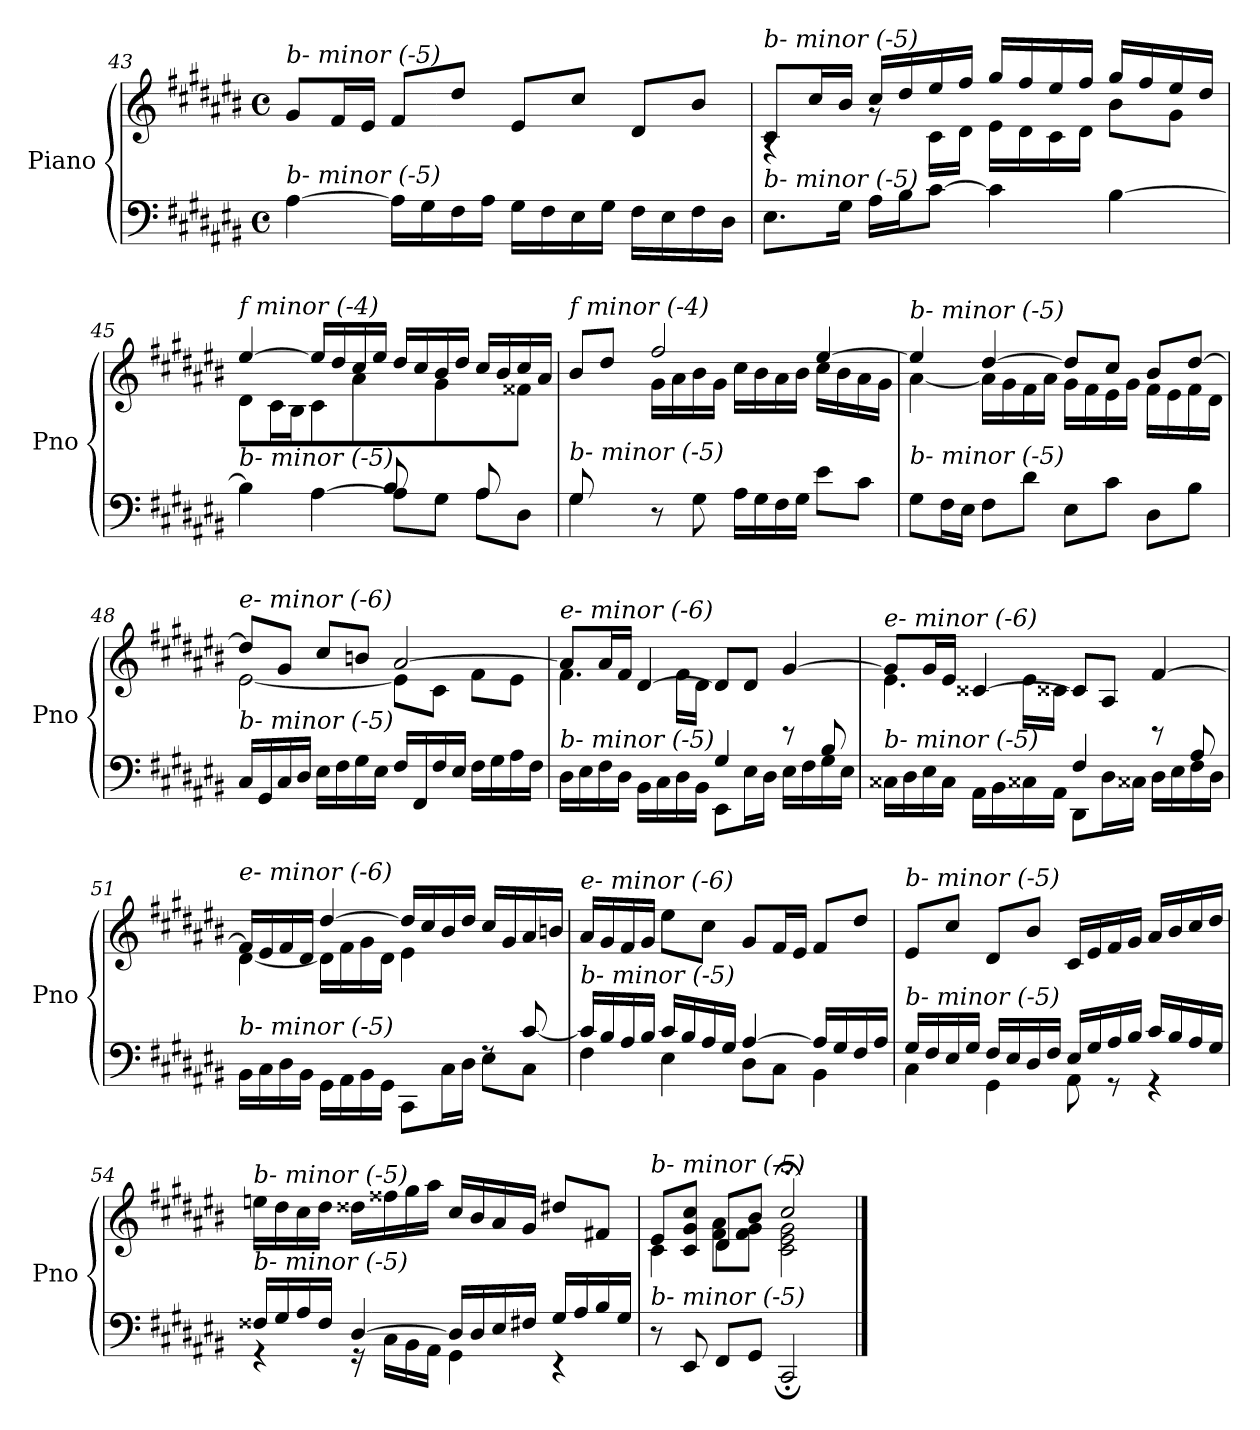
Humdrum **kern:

**kern	**kern
*part1	*part1
*staff2	*staff1
*I"Piano	*
*I'Pno	*
!!LO:LB:g=z
*clefF4	*clefG2
*k[f#c#g#d#a#e#b#]	*k[f#c#g#d#a#e#b#]
*M4/4	*M4/4
*met(c)	*met(c)
=43	=43
!	!LO:TX:i:t=b- minor (-5)
!LO:TX:i:t=b- minor (-5)	!
[4A#\	8g#/L
.	16f#/L
.	16e#/JJ
16A#\LL]	8f#/L
16G#\	.
16F#\	8dd#/J
16A#\JJ	.
16G#\LL	8e#/L
16F#\	.
16E#\	8cc#/J
16G#\JJ	.
16F#\LL	8d#/L
16E#\	.
16F#\	8b#/J
16D#\JJ	.
=44	=44
*	*^
!	!LO:TX:i:t=b- minor (-5)	!
!LO:TX:i:t=b- minor (-5)	!	!
8.E#\L	8c#/L	4rA
.	16cc#/L	.
16G#\Jk	16b#/JJ	.
16A#\LL	16cc#/LL	8rg
16B#\J	16dd#/	.
[8c#\J	16ee#/	16c#\LL
.	16ff#/JJ	16d#\JJ
4c#\]	16gg#/LL	16e#\LL
.	16ff#/	16d#\
.	16ee#/	16c#\
.	16ff#/JJ	16d#\JJ
[4B#\	16gg#/LL	8b#\L
.	16ff#/	.
.	16ee#/	8g#\J
.	16dd#/JJ	.
=45	=45	=45
*^	*	*
!	!	!LO:TX:i:t=f minor (-4)	!
!LO:TX:i:t=b- minor (-5)	!	!	!
4B#\]	2ryy	[4ee#/	8d#\L
.	.	.	16c#\L
.	.	.	16B#\JJ
[4A#\	.	16ee#/LL]	8c#\L
.	.	16dd#/	.
.	.	16cc#/	8a#\J
.	.	16ee#/JJ	.
8A#\L]	8B#/L	16dd#/LL	8ryy
.	.	16cc#/	.
8G#\J	8ryy	16b#/	8g#\J
.	.	16dd#/JJ	.
8A#\L	8A#/L	16cc#/LL	8ryy
.	.	16b#/	.
8D#\J	8ryy	16cc#/	8f##X\J
.	.	16a#/JJ	.
!!LO:LB:g=z	!!
=46	=46	=46	=46
!	!	!LO:TX:i:t=f minor (-4)	!
!LO:TX:i:t=b- minor (-5)	!	!	!
8G#/L	4G#\	8b#/L	8ryy
2..ryy	.	8dd#/J	16g#\L
.	.	.	16f##X\JJ
.	8r	2ff#/	16g#\LL
.	.	.	16a#\
.	8G#\	.	16b#\
.	.	.	16g#\JJ
.	16A#\LL	.	16cc#\LL
.	16G#\	.	16b#\
.	16F#\	.	16a#\
.	16G#\JJ	.	16b#\JJ
.	8e#\L	[4ee#/	16cc#\LL
.	.	.	16b#\
.	8c#\J	.	16a#\
.	.	.	16g#\JJ
*v	*v	*	*
=47	=47	=47
!	!LO:TX:i:t=b- minor (-5)	!
!LO:TX:i:t=b- minor (-5)	!	!
8G#\L	4ee#/]	[4a#\
16F#\L	.	.
16E#\JJ	.	.
8F#\L	[4dd#/	16a#\LL]
.	.	16g#\
8d#\J	.	16f#\
.	.	16a#\JJ
8E#\L	8dd#/L]	16g#\LL
.	.	16f#\
8c#\J	8cc#/J	16e#\
.	.	16g#\JJ
8D#\L	8b#/L	16f#\LL
.	.	16e#\
8B#\J	[8dd#/J	16f#\
.	.	16d#\JJ
=48	=48	=48
!	!LO:TX:i:t=e- minor (-6)	!
!LO:TX:i:t=b- minor (-5)	!	!
16C#/LL	8dd#/L]	[2e#\
16GG#/	.	.
16C#/	8g#/J	.
16D#/JJ	.	.
16E#\LL	8cc#/L	.
16F#\	.	.
16G#\	8bn/J	.
16E#\JJ	.	.
16F#/LL	[2a#/	8e#\L]
16FF#/	.	.
16F#/	.	8c#\J
16E#/JJ	.	.
16F#\LL	.	8f#\L
16G#\	.	.
16A#\	.	8e#\J
16F#\JJ	.	.
!!LO:PB:g=z	!!
=49	=49	=49
*^	*	*
!	!	!LO:TX:i:t=e- minor (-6)	!
!LO:TX:i:t=b- minor (-5)	!	!	!
2ryy	16D#\LL	8a#/L]	4.f#\
.	16E#\	.	.
.	16F#\	16a#/L	.
.	16D#\JJ	16f#/JJ	.
.	16BB#\LL	[4d#/	.
.	16C#\	.	.
.	16D#\	.	16f#\LL
.	16BB#\JJ	.	16d#\JJ
4G#/	8EE#\L	8d#/L]	4ryy
.	16E#\L	8d#/J	.
.	16D#\JJ	.	.
8ryy	16E#\LL	[4g#/	8rBB
.	16F#\	.	.
8B#/	16G#\	.	8ryy
.	16E#\JJ	.	.
=50	=50	=50	=50
!	!	!LO:TX:i:t=e- minor (-6)	!
!LO:TX:i:t=b- minor (-5)	!	!	!
2ryy	16C##X\LL	8g#/L]	4.e#\
.	16D#\	.	.
.	16E#\	16g#/L	.
.	16C##\JJ	16e#/JJ	.
.	16AA#\LL	[4c##X/	.
.	16BB#\	.	.
.	16C##X\	.	16e#\LL
.	16AA#\JJ	.	16c##X\JJ
4F#/	8DD#\L	8c##/L]	4ryy
.	16D#\L	8A#/J	.
.	16C##X\JJ	.	.
8ryy	16D#\LL	[4f#/	8rBB
.	16E#\	.	.
8A#/	16F#\	.	8ryy
.	16D#\JJ	.	.
=51	=51	=51	=51
*	*^	*	*^
!	!	!	!LO:TX:i:t=e- minor (-6)	!	!
!LO:TX:i:t=b- minor (-5)	!	!	!	!	!
2.ryy	16BB#\LL	2.ryy	16f#/LL]	[4d#\	2.ryy
.	16C#\	.	16e#/	.	.
.	16D#\	.	16f#/	.	.
.	16BB#\JJ	.	16d#/JJ	.	.
.	16GG#\LL	.	[4dd#/	16d#\LL]	.
.	16AA#\	.	.	16f#\	.
.	16BB#\	.	.	16g#\	.
.	16GG#\JJ	.	.	16d#\JJ	.
.	8CC#\L	.	16dd#/LL]	4e#\	.
.	.	.	16cc#/	.	.
.	16C#\L	.	16b#/	.	.
.	16D#\JJ	.	16dd#/JJ	.	.
4ryy	8rF	8E#\L	16cc#/LL	4ryy	4ryy
.	.	.	16g#/	.	.
.	[8c#/	8C#\J	16a#/	.	.
.	.	.	16bn/JJ	.	.
*	*v	*v	*	*	*
*	*	*v	*v	*v
!!LO:LB:g=z
=52	=52	=52
!	!	!LO:TX:i:t=e- minor (-6)
!LO:TX:i:t=b- minor (-5)	!	!
16c#/LL]	4F#\	16a#/LL
16B#/	.	16g#/
16A#/	.	16f#/
16B#/JJ	.	16g#/JJ
16c#/LL	4E#\	8ee#\L
16B#/	.	.
16A#/	.	8cc#\J
16G#/JJ	.	.
[4A#/	8D#\L	8g#/L
.	8C#\J	16f#/L
.	.	16e#/JJ
16A#/LL]	4BB#\	8f#/L
16G#/	.	.
16F#/	.	8dd#/J
16A#/JJ	.	.
=53	=53	=53
!	!	!LO:TX:i:t=b- minor (-5)
!LO:TX:i:t=b- minor (-5)	!	!
16G#/LL	4C#\	8e#/L
16F#/	.	.
16E#/	.	8cc#/J
16G#/JJ	.	.
16F#/LL	4GG#\	8d#/L
16E#/	.	.
16D#/	.	8b#/J
16F#/JJ	.	.
16E#/LL	8AA#\	16c#/LL
16G#/	.	16e#/
16A#/	8r	16f#/
16B#/JJ	.	16g#/JJ
16c#/LL	4r	16a#/LL
16B#/	.	16b#/
16A#/	.	16cc#/
16G#/JJ	.	16dd#/JJ
!!LO:LB:g=z
=54	=54	=54
!	!	!LO:TX:i:t=b- minor (-5)
!LO:TX:i:t=b- minor (-5)	!	!
16F##X/LL	4r	16eeni\LL
16G#/	.	16dd#\
16A#/	.	16cc#\
16F##/JJ	.	16dd#\JJ
[4D#/	16r	16dd##Xj\LL
.	16C#\LL	16ff##X\
.	16BB#\	16gg#\
.	16AA#\JJ	16aa#\JJ
16D#/LL]	4GG#\	16cc#/LL
16D#/	.	16b#/
16E#/	.	16a#/
16F#X/JJ	.	16g#/JJ
16G#/LL	4r	8dd#/L
16A#/	.	.
16B#/	.	8f#X/J
16G#/JJ	.	.
=55	=55	=55
*	*	*^
*	*	*	*^
!	!	!LO:TX:i:t=b- minor (-5)	!	!
!LO:TX:i:t=b- minor (-5)	!	!	!	!
4ryy	8r	8e#/L	4c#\	4ryy
.	8EE#/	8c#/ 8g#/ 8cc#/J	.	.
4ryy	8FF#/L	8d#/L	8f#\ 8a#\L	4d#\
.	8GG#/J	8b#/J	8f#\ 8g#\J	.
2ryy	2CC#;/	2cc#;</	2c#\ 2e#\ 2g#\	2ryy
*v	*v	*	*	*
*	*v	*v	*v
==	==
*-	*-
